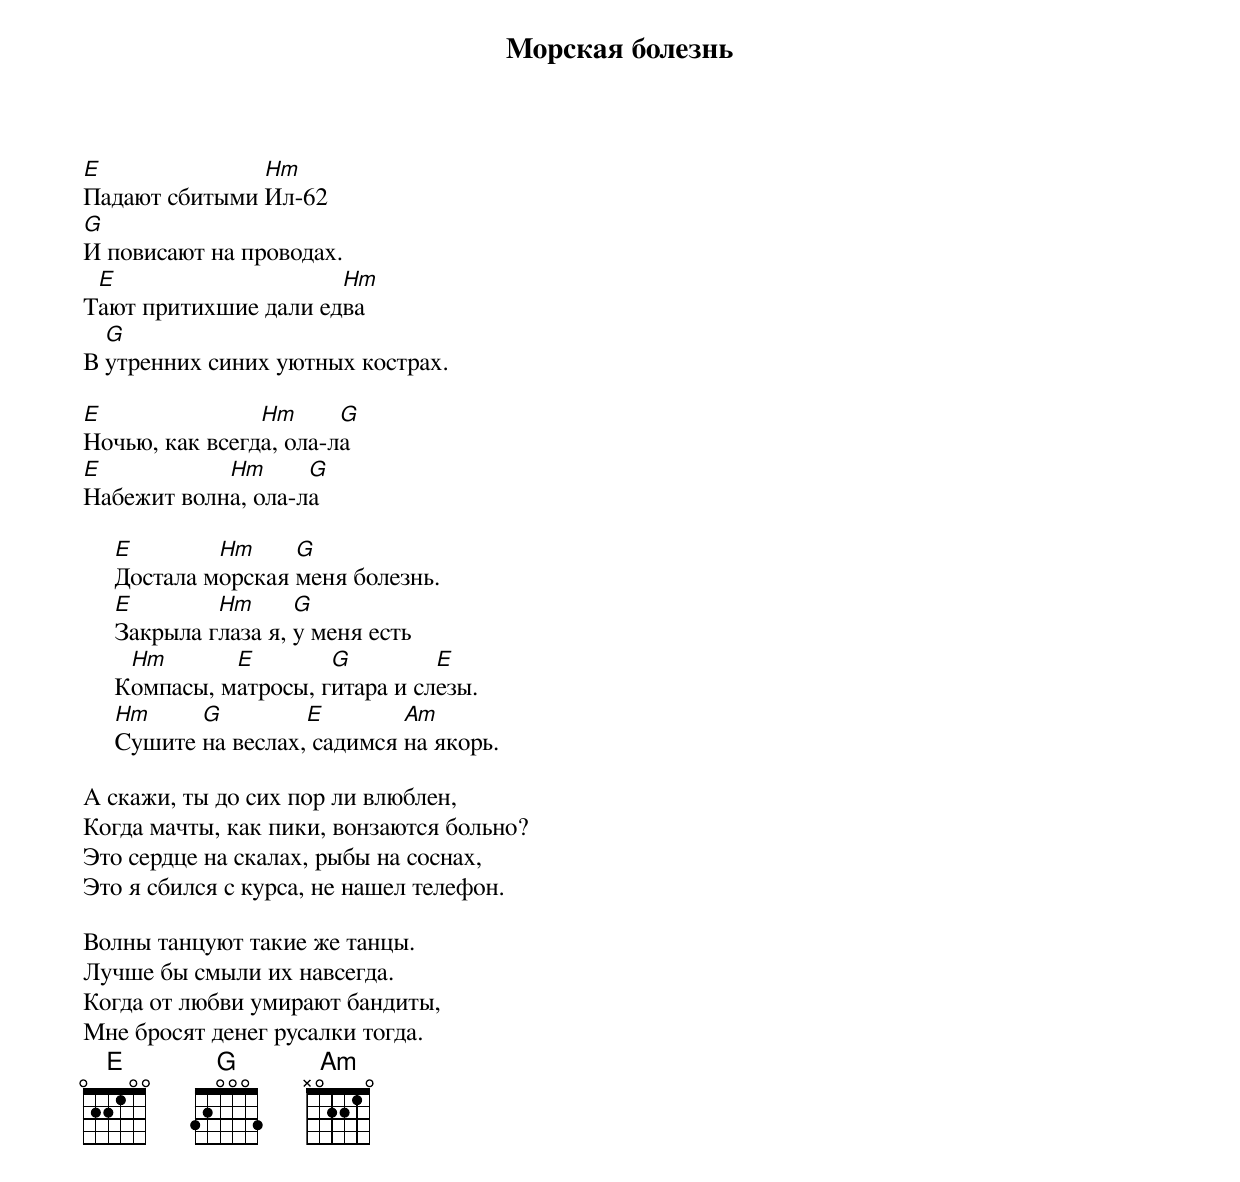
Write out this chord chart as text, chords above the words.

    Морская болезнь

E              Hm
Падают сбитыми Ил-62
G
И повисают на проводах.
 E                    Hm
Тают притихшие дали едва
  G
В утренних синих уютных кострах.

E               Hm      G
Hочью, как всегда, ола-ла
E           Hm      G
Hабежит волна, ола-ла

     E        Hm     G
     Достала морская меня болезнь.
     E        Hm      G
     Закрыла глаза я, у меня есть
      Hm       E        G         E
     Компасы, матросы, гитара и слезы.
     Hm     G         E        Am
     Сушите на веслах, садимся на якорь.

А скажи, ты до сих пор ли влюблен,
Когда мачты, как пики, вонзаются больно?
Это сердце на скалах, рыбы на соснах,
Это я сбился с курса, не нашел телефон.

Волны танцуют такие же танцы.
Лучше бы смыли их навсегда.
Когда от любви умирают бандиты,
Мне бросят денег русалки тогда.
